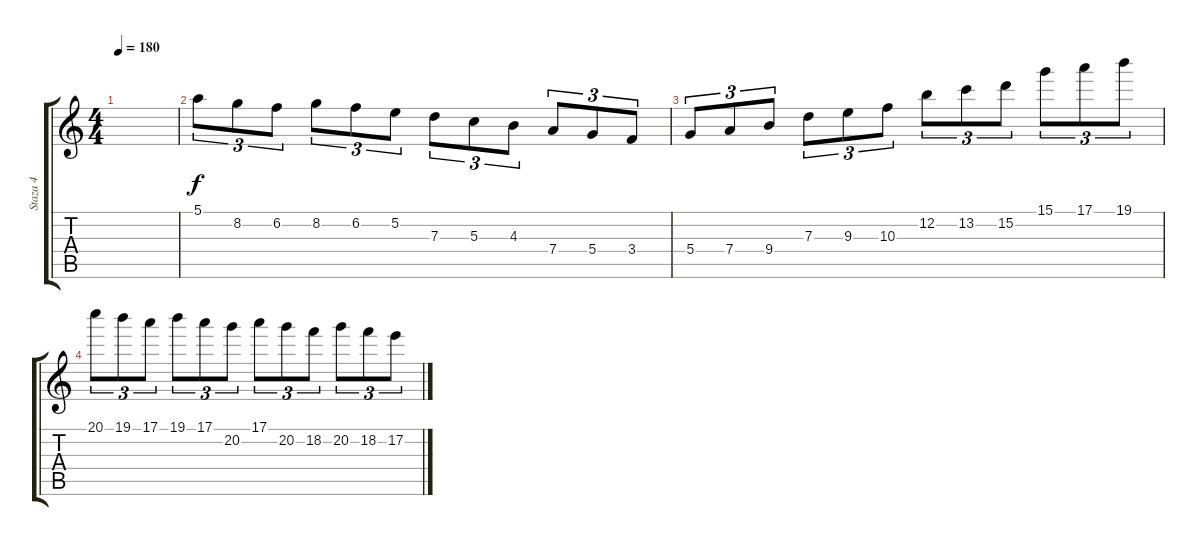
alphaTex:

\track ("Staza 4" "Staza 4") {instrument acousticguitarsteel}
\staff {score tabs}
\tuning (E4 B3 G3 D3 A2 E2) {hide}
\ts (4 4)
\tempo 180
\clef g2
\ks c
|
5.1.8{tu (3 2)} 8.2.8{tu (3 2)} 6.2.8{tu (3 2)} 8.2.8{tu (3 2)} 6.2.8{tu (3 2)} 5.2.8{tu (3 2)} 7.3.8{tu (3 2)} 5.3.8{tu (3 2)} 4.3.8{tu (3 2)} 7.4.8{tu (3 2)} 5.4.8{tu (3 2)} 3.4.8{tu (3 2)} |
5.4.8{tu (3 2)} 7.4.8{tu (3 2)} 9.4.8{tu (3 2)} 7.3.8{tu (3 2)} 9.3.8{tu (3 2)} 10.3.8{tu (3 2)} 12.2.8{tu (3 2)} 13.2.8{tu (3 2)} 15.2.8{tu (3 2)} 15.1.8{tu (3 2)} 17.1.8{tu (3 2)} 19.1.8{tu (3 2)} |
20.1.8{tu (3 2)} 19.1.8{tu (3 2)} 17.1.8{tu (3 2)} 19.1.8{tu (3 2)} 17.1.8{tu (3 2)} 20.2.8{tu (3 2)} 17.1.8{tu (3 2)} 20.2.8{tu (3 2)} 18.2.8{tu (3 2)} 20.2.8{tu (3 2)} 18.2.8{tu (3 2)} 17.2.8{tu (3 2)}
